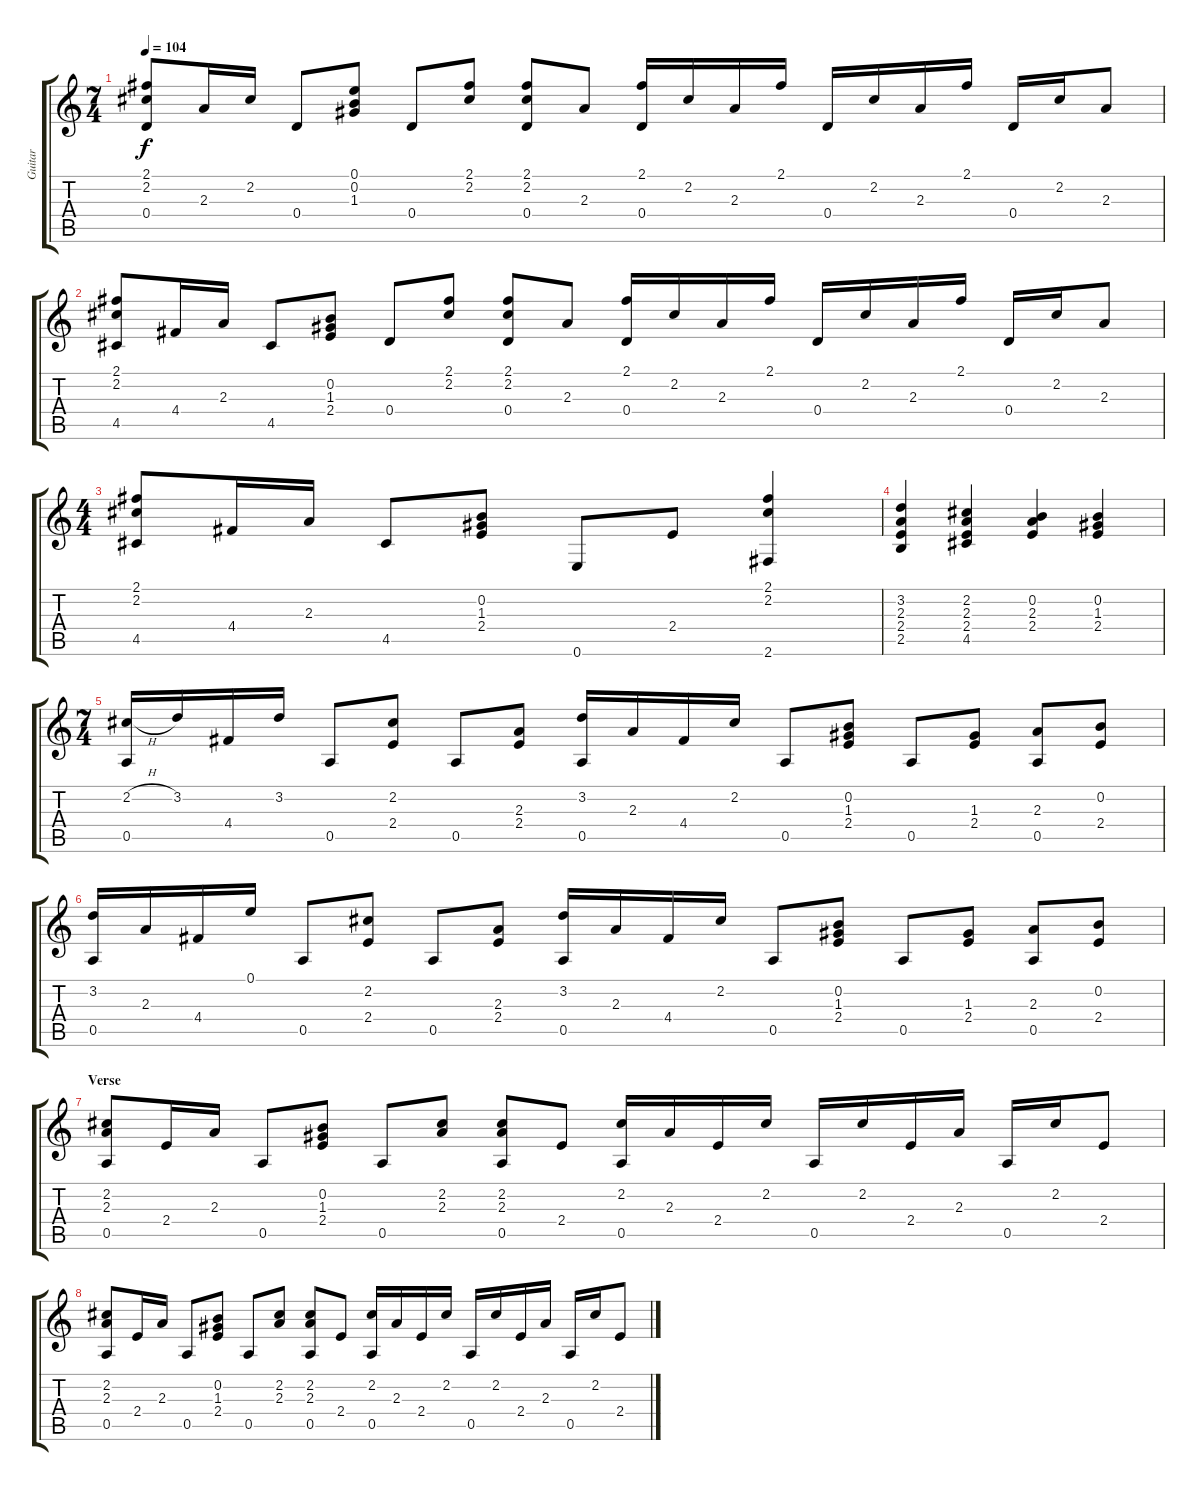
\track ("Guitar" "Guitar") {instrument acousticguitarsteel}
\staff {score tabs}
\tuning (E4 B3 G3 D3 A2 E2) {hide}
\ts (7 4)
\tempo 104
\clef g2
\ks c
(2.1 2.2 0.4).8{dy f} 2.3.16 2.2.16 0.4.8 (0.1 0.2 1.3).8 0.4.8 (2.1 2.2).8 (2.1 2.2 0.4).8 2.3.8 (2.1 0.4).16 2.2.16 2.3.16 2.1.16 0.4.16 2.2.16 2.3.16 2.1.16 0.4.16 2.2.16 2.3.8 |
(2.1 2.2 4.5).8 4.4.16 2.3.16 4.5.8 (0.2 1.3 2.4).8 0.4.8 (2.1 2.2).8 (2.1 2.2 0.4).8 2.3.8 (2.1 0.4).16 2.2.16 2.3.16 2.1.16 0.4.16 2.2.16 2.3.16 2.1.16 0.4.16 2.2.16 2.3.8 |
\ts (4 4)
(2.1 2.2 4.5).8 4.4.16 2.3.16 4.5.8 (0.2 1.3 2.4).8 0.6.8 2.4.8 (2.1 2.2 2.6).4 |
(3.2 2.3 2.4 2.5).4 (2.2 2.3 2.4 4.5).4 (0.2 2.3 2.4).4 (0.2 1.3 2.4).4 |
\ts (7 4)
(2.2{h} 0.5).16 3.2.16 4.4.16 3.2.16 0.5.8 (2.2 2.4).8 0.5.8 (2.3 2.4).8 (3.2 0.5).16 2.3.16 4.4.16 2.2.16 0.5.8 (0.2 1.3 2.4).8 0.5.8 (1.3 2.4).8 (2.3 0.5).8 (0.2 2.4).8 |
(3.2 0.5).16 2.3.16 4.4.16 0.1.16 0.5.8 (2.2 2.4).8 0.5.8 (2.3 2.4).8 (3.2 0.5).16 2.3.16 4.4.16 2.2.16 0.5.8 (0.2 1.3 2.4).8 0.5.8 (1.3 2.4).8 (2.3 0.5).8 (0.2 2.4).8 |
\section ("" "Verse")
(2.2 2.3 0.5).8 2.4.16 2.3.16 0.5.8 (0.2 1.3 2.4).8 0.5.8 (2.2 2.3).8 (2.2 2.3 0.5).8 2.4.8 (2.2 0.5).16 2.3.16 2.4.16 2.2.16 0.5.16 2.2.16 2.4.16 2.3.16 0.5.16 2.2.16 2.4.8 |
(2.2 2.3 0.5).8 2.4.16 2.3.16 0.5.8 (0.2 1.3 2.4).8 0.5.8 (2.2 2.3).8 (2.2 2.3 0.5).8 2.4.8 (2.2 0.5).16 2.3.16 2.4.16 2.2.16 0.5.16 2.2.16 2.4.16 2.3.16 0.5.16 2.2.16 2.4.8
